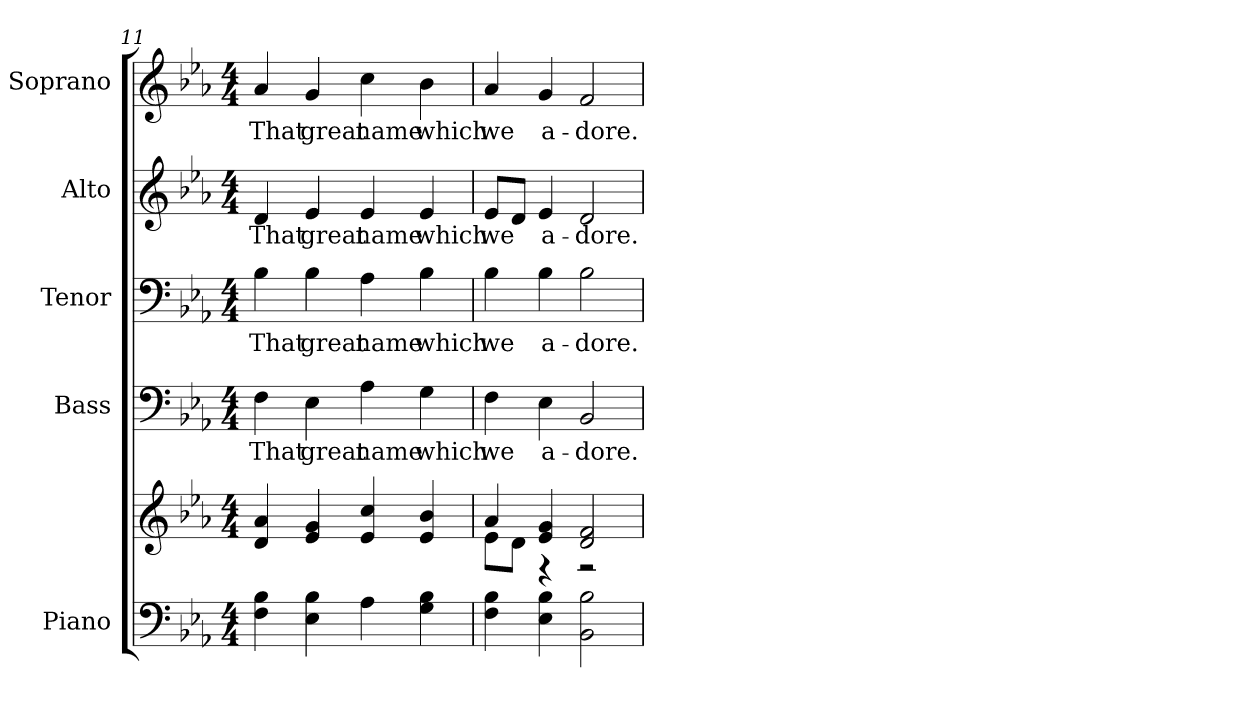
**kern	**kern	**kern	**text	**kern	**text	**kern	**text	**kern	**text
*part5	*part5	*part4	*part4	*part3	*part3	*part2	*part2	*part1	*part1
*staff6	*staff5	*staff4	*staff4	*staff3	*staff3	*staff2	*staff2	*staff1	*staff1
*I"Piano	*	*I"Bass	*	*I"Tenor	*	*I"Alto	*	*I"Soprano	*
*I'Pno.	*	*I'B.	*	*I'T.	*	*I'A.	*	*I'S.	*
*clefF4	*clefG2	*clefF4	*	*clefF4	*	*clefG2	*	*clefG2	*
*k[b-e-a-]	*k[b-e-a-]	*k[b-e-a-]	*	*k[b-e-a-]	*	*k[b-e-a-]	*	*k[b-e-a-]	*
*E-:	*E-:	*E-:	*	*E-:	*	*E-:	*	*E-:	*
*M4/4	*M4/4	*M4/4	*	*M4/4	*	*M4/4	*	*M4/4	*
=11	=11	=11	=11	=11	=11	=11	=11	=11	=11
!	!	!	!LO:LY:b:color=#000000	!	!	!	!	!	!
!	!	!	!	!	!LO:LY:b:color=#000000	!	!	!	!
!	!	!	!	!	!	!	!LO:LY:b:color=#000000	!	!
!	!	!	!	!	!	!	!	!	!LO:LY:b:color=#000000
4Fi\ 4B-i	4di/ 4a-i	4Fi\	That	4B-i\	That	4di/	That	4a-i/	That
!	!	!	!LO:LY:b:color=#000000	!	!	!	!	!	!
!	!	!	!	!	!LO:LY:b:color=#000000	!	!	!	!
!	!	!	!	!	!	!	!LO:LY:b:color=#000000	!	!
!	!	!	!	!	!	!	!	!	!LO:LY:b:color=#000000
4E-i\ 4B-i	4e-i/ 4gi	4E-i\	great	4B-i\	great	4e-i/	great	4gi/	great
!	!	!	!LO:LY:b:color=#000000	!	!	!	!	!	!
!	!	!	!	!	!LO:LY:b:color=#000000	!	!	!	!
!	!	!	!	!	!	!	!LO:LY:b:color=#000000	!	!
!	!	!	!	!	!	!	!	!	!LO:LY:b:color=#000000
4A-i\	4e-i/ 4cci	4A-i\	name	4A-i\	name	4e-i/	name	4cci\	name
!	!	!	!LO:LY:b:color=#000000	!	!	!	!	!	!
!	!	!	!	!	!LO:LY:b:color=#000000	!	!	!	!
!	!	!	!	!	!	!	!LO:LY:b:color=#000000	!	!
!	!	!	!	!	!	!	!	!	!LO:LY:b:color=#000000
4Gi\ 4B-i	4e-i/ 4b-i	4Gi\	which	4B-i\	which	4e-i/	which	4b-i\	which
=12	=12	=12	=12	=12	=12	=12	=12	=12	=12
*	*^	*	*	*	*	*	*	*	*
!	!	!	!	!LO:LY:b:color=#000000	!	!	!	!	!	!
!	!	!	!	!	!	!LO:LY:b:color=#000000	!	!	!	!
!	!	!	!	!	!	!	!	!LO:LY:b:color=#000000	!	!
!	!	!	!	!	!	!	!	!	!	!LO:LY:b:color=#000000
4Fi\ 4B-i	4a-i/	8e-i\L	4Fi\	we	4B-i\	we	8e-i/L	we	4a-i/	we
.	.	8di\J	.	.	.	.	8di/J	.	.	.
!	!	!	!	!LO:LY:b:color=#000000	!	!	!	!	!	!
!	!	!	!	!	!	!LO:LY:b:color=#000000	!	!	!	!
!	!	!	!	!	!	!	!	!LO:LY:b:color=#000000	!	!
!	!	!	!	!	!	!	!	!	!	!LO:LY:b:color=#000000
4E-i\ 4B-i	4e-i/ 4gi	4r	4E-i\	a-	4B-i\	a-	4e-i/	a-	4gi/	a-
!	!	!	!	!LO:LY:b:color=#000000	!	!	!	!	!	!
!	!	!	!	!	!	!LO:LY:b:color=#000000	!	!	!	!
!	!	!	!	!	!	!	!	!LO:LY:b:color=#000000	!	!
!	!	!	!	!	!	!	!	!	!	!LO:LY:b:color=#000000
2BB-i\ 2B-i	2di/ 2fi	2r	2BB-i/	-dore.	2B-i\	-dore.	2di/	-dore.	2fi/	-dore.
*	*v	*v	*	*	*	*	*	*	*	*
=	=	=	=	=	=	=	=	=	=
*-	*-	*-	*-	*-	*-	*-	*-	*-	*-
